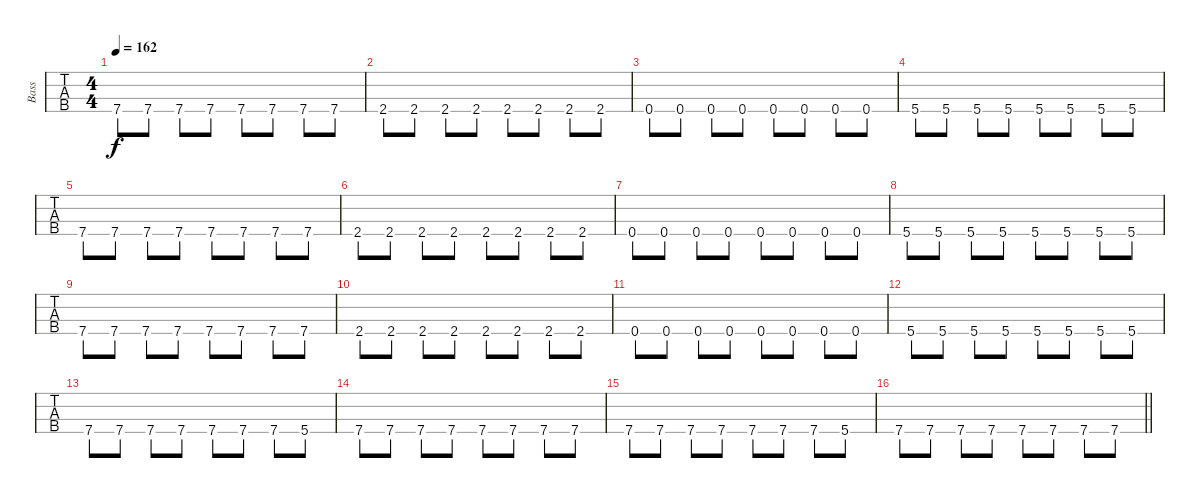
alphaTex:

\track ("Bass" "Bass") {instrument electricbasspick}
\staff {tabs}
\tuning (G2 D2 A1 E1) {hide}
\ts (4 4)
\tempo 162
\clef f4
\ks f#
7.4.8{dy f} 7.4.8 7.4.8 7.4.8 7.4.8 7.4.8 7.4.8 7.4.8 |
2.4.8 2.4.8 2.4.8 2.4.8 2.4.8 2.4.8 2.4.8 2.4.8 |
0.4.8 0.4.8 0.4.8 0.4.8 0.4.8 0.4.8 0.4.8 0.4.8 |
5.4.8 5.4.8 5.4.8 5.4.8 5.4.8 5.4.8 5.4.8 5.4.8 |
7.4.8 7.4.8 7.4.8 7.4.8 7.4.8 7.4.8 7.4.8 7.4.8 |
2.4.8 2.4.8 2.4.8 2.4.8 2.4.8 2.4.8 2.4.8 2.4.8 |
0.4.8 0.4.8 0.4.8 0.4.8 0.4.8 0.4.8 0.4.8 0.4.8 |
5.4.8 5.4.8 5.4.8 5.4.8 5.4.8 5.4.8 5.4.8 5.4.8 |
7.4.8 7.4.8 7.4.8 7.4.8 7.4.8 7.4.8 7.4.8 7.4.8 |
2.4.8 2.4.8 2.4.8 2.4.8 2.4.8 2.4.8 2.4.8 2.4.8 |
0.4.8 0.4.8 0.4.8 0.4.8 0.4.8 0.4.8 0.4.8 0.4.8 |
5.4.8 5.4.8 5.4.8 5.4.8 5.4.8 5.4.8 5.4.8 5.4.8 |
7.4.8 7.4.8 7.4.8 7.4.8 7.4.8 7.4.8 7.4.8 5.4.8 |
7.4.8 7.4.8 7.4.8 7.4.8 7.4.8 7.4.8 7.4.8 7.4.8 |
7.4.8 7.4.8 7.4.8 7.4.8 7.4.8 7.4.8 7.4.8 5.4.8 |
\barLineRight lightlight
7.4.8 7.4.8 7.4.8 7.4.8 7.4.8 7.4.8 7.4.8 7.4.8
